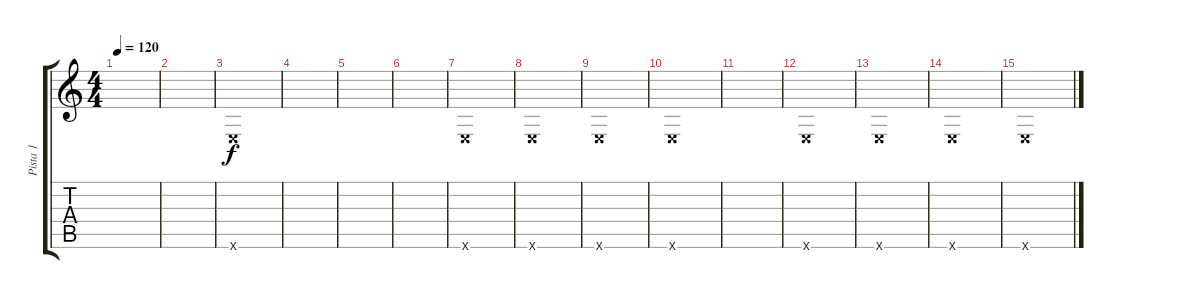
\track ("Pista 1" "Pista 1") {instrument overdrivenguitar}
\staff {score tabs}
\tuning (E4 B3 G3 D3 A2 E2) {hide}
\ts (4 4)
\tempo 120
\clef g2
\ks c
|
|
0.6{x}.1 |
|
|
|
0.6{x}.1 |
0.6{x}.1 |
0.6{x}.1 |
0.6{x}.1 |
|
0.6{x}.1 |
0.6{x}.1 |
0.6{x}.1 |
0.6{x}.1
